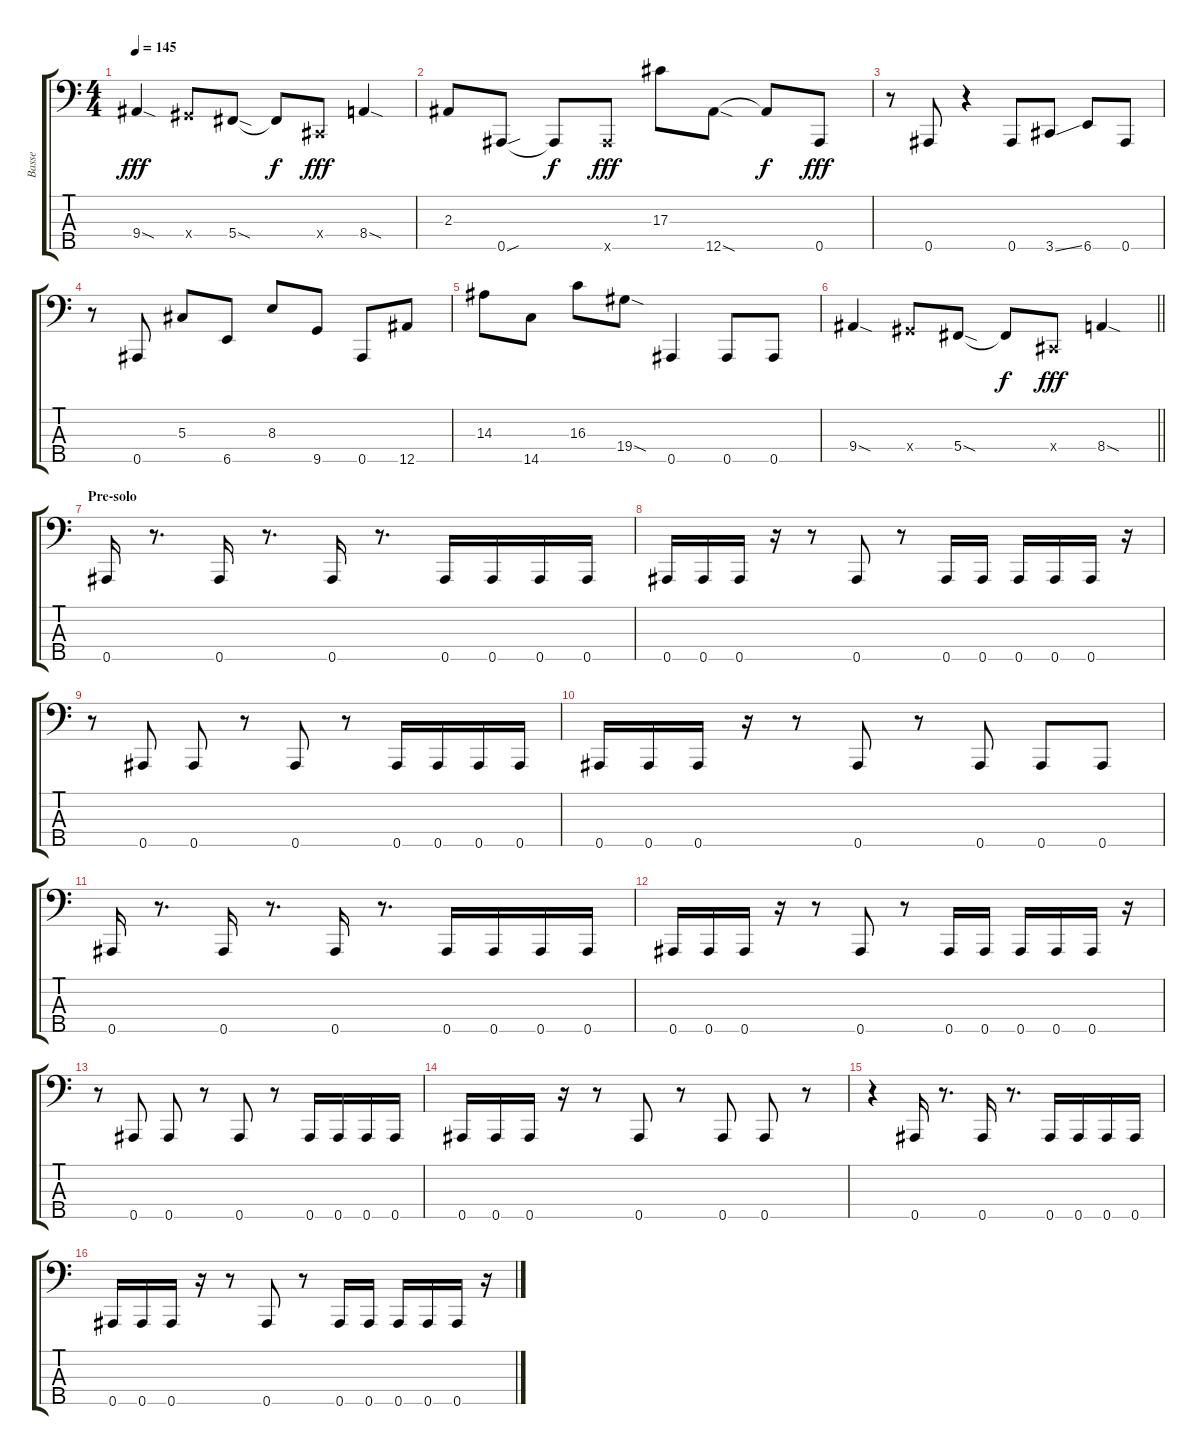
\track ("Basse" "Basse") {instrument electricbasspick}
\staff {score tabs}
\tuning (Gb2 Db2 Ab1 Db1 Bb0) {hide}
\ts (4 4)
\tempo 145
\clef f4
\ks c
9.4{sod}.4{dy fff} 7.4{x}.8 5.4{sod}.8 5.4{t}.8{dy f} 0.4{x}.8{dy fff} 8.4{sod}.4 |
2.3.8 0.5{sou}.8 0.5{t}.8{dy f} 0.5{x}.8{dy fff} 17.3.8 12.5{sod}.8 12.5{t}.8{dy f} 0.5.8{dy fff} |
r.8 0.5.8 r.4 0.5.8 3.5{ss}.8 6.5.8 0.5.8 |
r.8 0.5.8 5.3.8 6.5.8 8.3.8 9.5.8 0.5.8 12.5.8 |
14.3.8 14.5.8 16.3.8 19.4{sod}.8 0.5.4 0.5.8 0.5.8 |
\barLineRight lightlight
9.4{sod}.4 7.4{x}.8 5.4{sod}.8 5.4{t}.8{dy f} 0.4{x}.8{dy fff} 8.4{sod}.4 |
\section ("" "Pre-solo")
0.5.16 r.8{d} 0.5.16 r.8{d} 0.5.16 r.8{d} 0.5.16 0.5.16 0.5.16 0.5.16 |
0.5.16 0.5.16 0.5.16 r.16 r.8 0.5.8 r.8 0.5.16 0.5.16 0.5.16 0.5.16 0.5.16 r.16 |
r.8 0.5.8 0.5.8 r.8 0.5.8 r.8 0.5.16 0.5.16 0.5.16 0.5.16 |
0.5.16 0.5.16 0.5.16 r.16 r.8 0.5.8 r.8 0.5.8 0.5.8 0.5.8 |
0.5.16 r.8{d} 0.5.16 r.8{d} 0.5.16 r.8{d} 0.5.16 0.5.16 0.5.16 0.5.16 |
0.5.16 0.5.16 0.5.16 r.16 r.8 0.5.8 r.8 0.5.16 0.5.16 0.5.16 0.5.16 0.5.16 r.16 |
r.8 0.5.8 0.5.8 r.8 0.5.8 r.8 0.5.16 0.5.16 0.5.16 0.5.16 |
0.5.16 0.5.16 0.5.16 r.16 r.8 0.5.8 r.8 0.5.8 0.5.8 r.8 |
r.4 0.5.16 r.8{d} 0.5.16 r.8{d} 0.5.16 0.5.16 0.5.16 0.5.16 |
0.5.16 0.5.16 0.5.16 r.16 r.8 0.5.8 r.8 0.5.16 0.5.16 0.5.16 0.5.16 0.5.16 r.16
